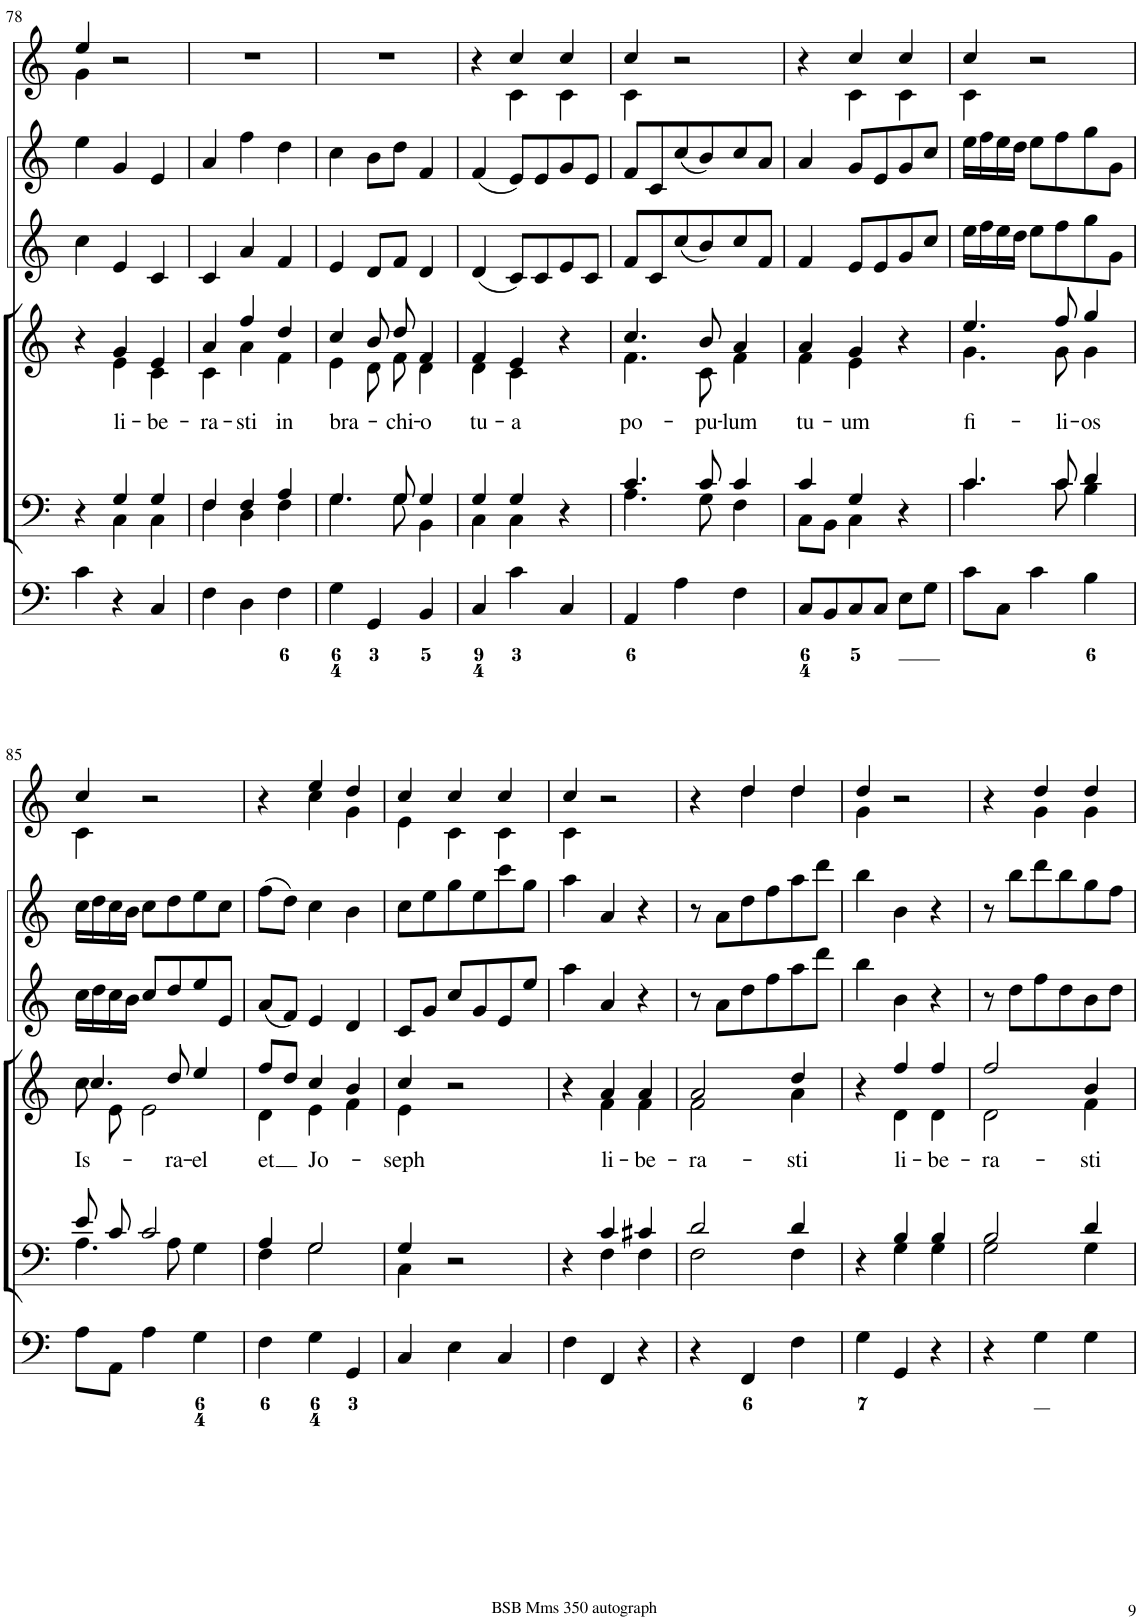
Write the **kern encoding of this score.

**kern	**kern	**kern	**text	**kern	**kern	**kern
*part6	*part5	*part4	*part4	*part3	*part2	*part1
*staff6	*staff5	*staff4	*staff4	*staff3	*staff2	*staff1
*I"Organ	*I"Voice	*I"Voice	*	*I"Violino 2	*I"Violino 1	*I"Clarini in C
*	*	*	*	*I'Vln	*I'Vln	*
!!LO:PB:g=z
*clefF4	*clefF4	*clefG2	*	*clefG2	*clefG2	*clefG2
*k[]	*k[]	*k[]	*	*k[]	*k[]	*k[]
*M3/4	*M3/4	*M3/4	*	*M3/4	*M3/4	*M3/4
=78	=78	=78	=78	=78	=78	=78
*	*^	*^	*	*	*	*^
4c\	4r	4ryy	4r	4ryy	.	4cc\	4ee\	4ee/	4g\
!	!	!	!	!	!LO:LY:b	!	!	!	!
4r	4G/	4C\	4g/	4e\	li-	4e/	4g/	2r	2ryy
!	!	!	!	!	!LO:LY:b	!	!	!	!
4C/	4G/	4C\	4e/	4c\	-be-	4c/	4e/	.	.
*	*	*	*	*	*	*	*	*v	*v
=79	=79	=79	=79	=79	=79	=79	=79	=79
!	!	!	!	!	!LO:LY:b	!	!	!
4F\	4F/	4F\	4a/	4c\	-ra-	4c/	4a/	2.r
!	!	!	!	!	!LO:LY:b	!	!	!
4D\	4F/	4D\	4ff/	4a\	-sti	4a/	4ff\	.
!	!	!	!	!	!LO:LY:b	!	!	!
4F\	4A/	4F\	4dd/	4f\	in	4f/	4dd\	.
=80	=80	=80	=80	=80	=80	=80	=80	=80
!	!	!	!	!	!LO:LY:b	!	!	!
4G\	4.G/	4.G\	4cc/	4e\	bra-	4e/	4cc\	2.r
4GG/	.	.	8b/	8d\	.	8d/L	8b\L	.
!	!	!	!	!	!LO:LY:b	!	!	!
.	8G/	8G\	8dd/	8f\	-chi-	8f/J	8dd\J	.
!	!	!	!	!	!LO:LY:b	!	!	!
4BB/	4G/	4BB\	4f/	4d\	-o	4d/	4f/	.
=81	=81	=81	=81	=81	=81	=81	=81	=81
!	!	!	!	!	!LO:LY:b	!	!	!
*	*	*	*	*	*	*	*	*^
4C/	4G/	4C\	4f/	4d\	tu-	(4d/	(4f/	4r	4ryy
!	!	!	!	!	!LO:LY:b	!	!	!	!
4c\	4G/	4C\	4e/	4c\	-a	8c/L)	8e/L)	4cc/	4c\
.	.	.	.	.	.	8c/	8e/	.	.
4C/	4r	4ryy	4r	4ryy	.	8e/	8g/	4cc/	4c\
.	.	.	.	.	.	8c/J	8e/J	.	.
=82	=82	=82	=82	=82	=82	=82	=82	=82	=82
!	!	!	!	!	!LO:LY:b	!	!	!	!
4AA/	4.c/	4.A\	4.cc/	4.f\	po-	8f/L	8f/L	4cc/	4c\
.	.	.	.	.	.	8c/	8c/	.	.
4A\	.	.	.	.	.	(8cc/	(8cc/	2r	2ryy
!	!	!	!	!	!LO:LY:b	!	!	!	!
.	8c/	8G\	8b/	8c\	-pu-	8b/)	8b/)	.	.
!	!	!	!	!	!LO:LY:b	!	!	!	!
4F\	4c/	4F\	4a/	4f\	-lum	8cc/	8cc/	.	.
.	.	.	.	.	.	8f/J	8a/J	.	.
=83	=83	=83	=83	=83	=83	=83	=83	=83	=83
!	!	!	!	!	!LO:LY:b	!	!	!	!
8C/L	4c/	8C\L	4a/	4f\	tu-	4f/	4a/	4r	4ryy
8BB/	.	8BB\J	.	.	.	.	.	.	.
!	!	!	!	!	!LO:LY:b	!	!	!	!
8C/	4G/	4C\	4g/	4e\	-um	8e/L	8g/L	4cc/	4c\
8C/J	.	.	.	.	.	8e/	8e/	.	.
8E\L	4r	4ryy	4r	4ryy	.	8g/	8g/	4cc/	4c\
8G\J	.	.	.	.	.	8cc/J	8cc/J	.	.
=84	=84	=84	=84	=84	=84	=84	=84	=84	=84
!	!	!	!	!	!LO:LY:b	!	!	!	!
8c\L	4.c/	4.c\	4.ee/	4.g\	fi-	16ee\LL	16ee\LL	4cc/	4c\
.	.	.	.	.	.	16ff\	16ff\	.	.
8C\J	.	.	.	.	.	16ee\	16ee\	.	.
.	.	.	.	.	.	16dd\JJ	16dd\JJ	.	.
4c\	.	.	.	.	.	8ee\L	8ee\L	2r	2ryy
!	!	!	!	!	!LO:LY:b	!	!	!	!
.	8c/	8c\	8ff/	8g\	-li-	8ff\	8ff\	.	.
!	!	!	!	!	!LO:LY:b	!	!	!	!
4B\	4d/	4B\	4gg/	4g\	-os	8gg\	8gg\	.	.
.	.	.	.	.	.	8g\J	8g\J	.	.
!!LO:LB:g=z	!!
=85	=85	=85	=85	=85	=85	=85	=85	=85	=85
!	!	!	!	!	!LO:LY:b	!	!	!	!
8A\L	8e/	4.A\	4.cc/	8cc\	Is-	16cc\LL	16cc\LL	4cc/	4c\
.	.	.	.	.	.	16dd\	16dd\	.	.
8AA\J	8c/	.	.	8e\	.	16cc\	16cc\	.	.
.	.	.	.	.	.	16b\JJ	16b\JJ	.	.
4A\	2c/	.	.	2e\	.	8cc/L	8cc\L	2r	2ryy
!	!	!	!	!	!LO:LY:b	!	!	!	!
.	.	8A\	8dd/	.	-ra-	8dd/	8dd\	.	.
!	!	!	!	!	!LO:LY:b	!	!	!	!
4G\	.	4G\	4ee/	.	-el	8ee/	8ee\	.	.
.	.	.	.	.	.	8e/J	8cc\J	.	.
=86	=86	=86	=86	=86	=86	=86	=86	=86	=86
!	!	!	!	!	!LO:LY:b	!	!	!	!
4F\	4A/	4F\	8ff/L	4d\	et	(8a/L	(8ff\L	4r	4ryy
.	.	.	8dd/J	.	.	8f/J)	8dd\J)	.	.
!	!	!	!	!	!LO:LY:b	!	!	!	!
4G\	2G/	2G\	4cc/	4e\	Jo-	4e/	4cc\	4ee/	4cc\
4GG/	.	.	4b/	4f\	.	4d/	4b\	4dd/	4g\
=87	=87	=87	=87	=87	=87	=87	=87	=87	=87
!	!	!	!	!	!LO:LY:b	!	!	!	!
4C/	4G/	4C\	4cc/	4e\	-seph	8c/L	8cc\L	4cc/	4e\
.	.	.	.	.	.	8g/J	8ee\	.	.
4E\	2r	2ryy	2r	2ryy	.	8cc/L	8gg\	4cc/	4c\
.	.	.	.	.	.	8g/	8ee\	.	.
4C/	.	.	.	.	.	8e/	8ccc\	4cc/	4c\
.	.	.	.	.	.	8ee/J	8gg\J	.	.
=88	=88	=88	=88	=88	=88	=88	=88	=88	=88
4F\	4r	4ryy	4r	4ryy	.	4aa\	4aa\	4cc/	4c\
!	!	!	!	!	!LO:LY:b	!	!	!	!
4FF/	4c/	4F\	4a/	4f\	li-	4a/	4a/	2r	2ryy
!	!	!	!	!	!LO:LY:b	!	!	!	!
4r	4c#X/	4F\	4a/	4f\	-be-	4r	4r	.	.
=89	=89	=89	=89	=89	=89	=89	=89	=89	=89
!	!	!	!	!	!LO:LY:b	!	!	!	!
4r	2d/	2F\	2a/	2f\	-ra-	8r	8r	4r	4ryy
.	.	.	.	.	.	8a\L	8a\L	.	.
4FF/	.	.	.	.	.	8dd\	8dd\	4dd/	4dd\
.	.	.	.	.	.	8ff\	8ff\	.	.
!	!	!	!	!	!LO:LY:b	!	!	!	!
4F\	4d/	4F\	4dd/	4a\	-sti	8aa\	8aa\	4dd/	4dd\
.	.	.	.	.	.	8ddd\J	8ddd\J	.	.
=90	=90	=90	=90	=90	=90	=90	=90	=90	=90
4G\	4r	4ryy	4r	4ryy	.	4bb\	4bb\	4dd/	4g\
!	!	!	!	!	!LO:LY:b	!	!	!	!
4GG/	4B/	4G\	4ff/	4d\	li-	4b\	4b\	2r	2ryy
!	!	!	!	!	!LO:LY:b	!	!	!	!
4r	4B/	4G\	4ff/	4d\	-be-	4r	4r	.	.
=91	=91	=91	=91	=91	=91	=91	=91	=91	=91
!	!	!	!	!	!LO:LY:b	!	!	!	!
4r	2B/	2G\	2ff/	2d\	-ra-	8r	8r	4r	4ryy
.	.	.	.	.	.	8dd\L	8bb\L	.	.
4G\	.	.	.	.	.	8ff\	8ddd\	4dd/	4g\
.	.	.	.	.	.	8dd\	8bb\	.	.
!	!	!	!	!	!LO:LY:b	!	!	!	!
4G\	4d/	4G\	4b/	4f\	-sti	8b\	8gg\	4dd/	4g\
.	.	.	.	.	.	8dd\J	8ff\J	.	.
*	*v	*v	*	*	*	*	*	*v	*v
*	*	*v	*v	*	*	*	*
=	=	=	=	=	=	=
*-	*-	*-	*-	*-	*-	*-
